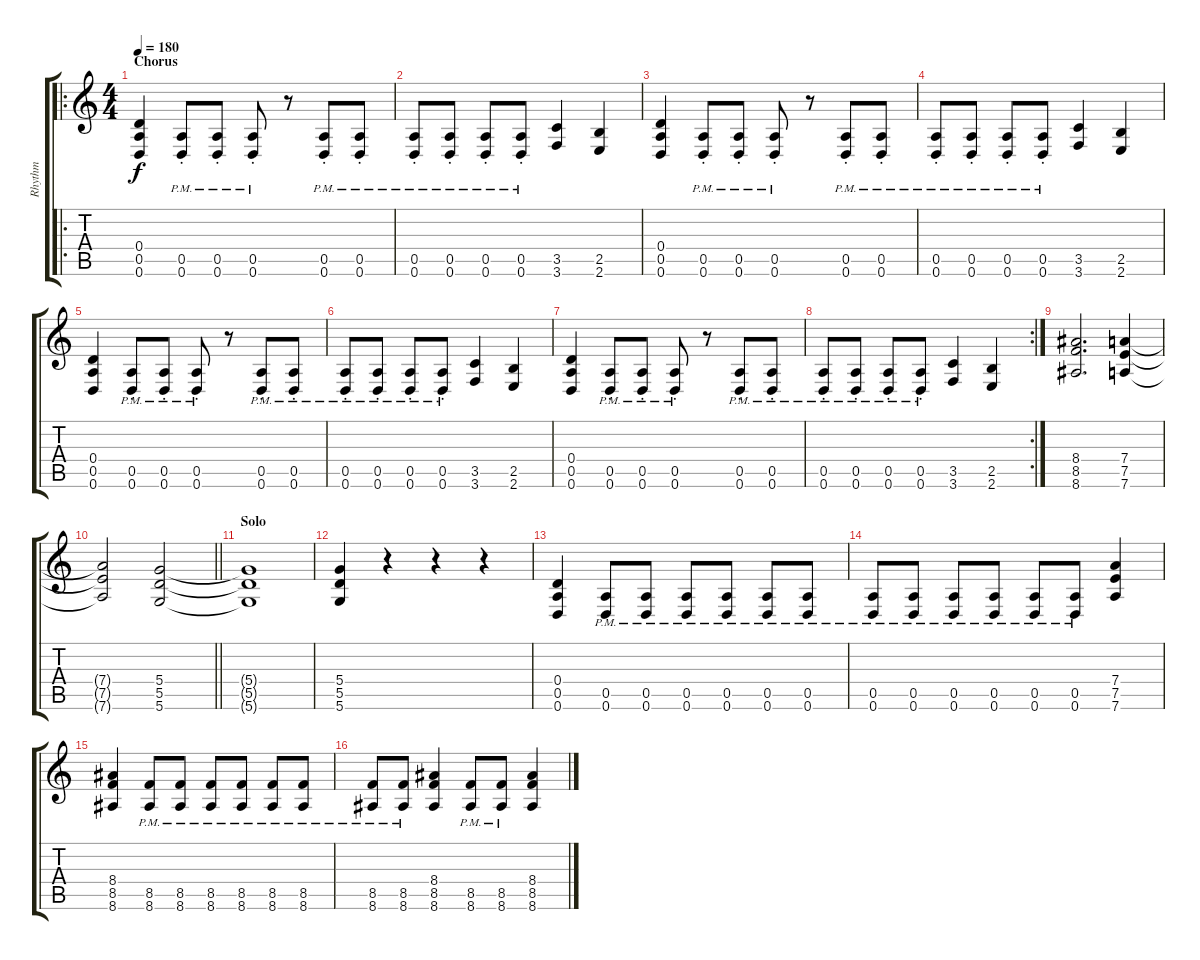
\track ("Rhythm" "Rhythm") {instrument distortionguitar}
\staff {score tabs}
\tuning (E4 B3 G3 D3 A2 D2) {hide}
\ro
\ts (4 4)
\section ("" "Chorus")
\tempo 180
\clef g2
\ks c
(0.4 0.5 0.6).4{dy f} (0.5{pm st} 0.6{pm st}).8 (0.5{pm st} 0.6{pm st}).8 (0.5{pm st} 0.6{pm st}).8 r.8 (0.5{pm st} 0.6{pm st}).8 (0.5{pm st} 0.6{pm st}).8 |
(0.5{pm st} 0.6{pm st}).8 (0.5{pm st} 0.6{pm st}).8 (0.5{pm st} 0.6{pm st}).8 (0.5{pm st} 0.6{pm st}).8 (3.5 3.6).4 (2.5 2.6).4 |
(0.4 0.5 0.6).4 (0.5{pm st} 0.6{pm st}).8 (0.5{pm st} 0.6{pm st}).8 (0.5{pm st} 0.6{pm st}).8 r.8 (0.5{pm st} 0.6{pm st}).8 (0.5{pm st} 0.6{pm st}).8 |
(0.5{pm st} 0.6{pm st}).8 (0.5{pm st} 0.6{pm st}).8 (0.5{pm st} 0.6{pm st}).8 (0.5{pm st} 0.6{pm st}).8 (3.5 3.6).4 (2.5 2.6).4 |
(0.4 0.5 0.6).4 (0.5{pm st} 0.6{pm st}).8 (0.5{pm st} 0.6{pm st}).8 (0.5{pm st} 0.6{pm st}).8 r.8 (0.5{pm st} 0.6{pm st}).8 (0.5{pm st} 0.6{pm st}).8 |
(0.5{pm st} 0.6{pm st}).8 (0.5{pm st} 0.6{pm st}).8 (0.5{pm st} 0.6{pm st}).8 (0.5{pm st} 0.6{pm st}).8 (3.5 3.6).4 (2.5 2.6).4 |
(0.4 0.5 0.6).4 (0.5{pm st} 0.6{pm st}).8 (0.5{pm st} 0.6{pm st}).8 (0.5{pm st} 0.6{pm st}).8 r.8 (0.5{pm st} 0.6{pm st}).8 (0.5{pm st} 0.6{pm st}).8 |
\rc 2
(0.5{pm st} 0.6{pm st}).8 (0.5{pm st} 0.6{pm st}).8 (0.5{pm st} 0.6{pm st}).8 (0.5{pm st} 0.6{pm st}).8 (3.5 3.6).4 (2.5 2.6).4 |
(8.4 8.5 8.6).2{d} (7.4 7.5 7.6).4 |
\barLineRight lightlight
(7.4{t} 7.5{t} 7.6{t}).2 (5.4 5.5 5.6).2 |
\section ("" "Solo")
(5.4{t} 5.5{t} 5.6{t}).1 |
(5.4 5.5 5.6).4 r.4 r.4 r.4 |
(0.4 0.5 0.6).4 (0.5{pm} 0.6{pm}).8 (0.5{pm} 0.6{pm}).8 (0.5{pm} 0.6{pm}).8 (0.5{pm} 0.6{pm}).8 (0.5{pm} 0.6{pm}).8 (0.5{pm} 0.6{pm}).8 |
(0.5{pm} 0.6{pm}).8 (0.5{pm} 0.6{pm}).8 (0.5{pm} 0.6{pm}).8 (0.5{pm} 0.6{pm}).8 (0.5{pm} 0.6{pm}).8 (0.5{pm} 0.6{pm}).8 (7.4 7.5 7.6).4 |
(8.4 8.5 8.6).4 (8.5{pm} 8.6{pm}).8 (8.5{pm} 8.6{pm}).8 (8.5{pm} 8.6{pm}).8 (8.5{pm} 8.6{pm}).8 (8.5{pm} 8.6{pm}).8 (8.5{pm} 8.6{pm}).8 |
(8.5{pm} 8.6{pm}).8 (8.5{pm} 8.6{pm}).8 (8.4 8.5 8.6).4 (8.5{pm} 8.6{pm}).8 (8.5{pm} 8.6{pm}).8 (8.4 8.5 8.6).4
